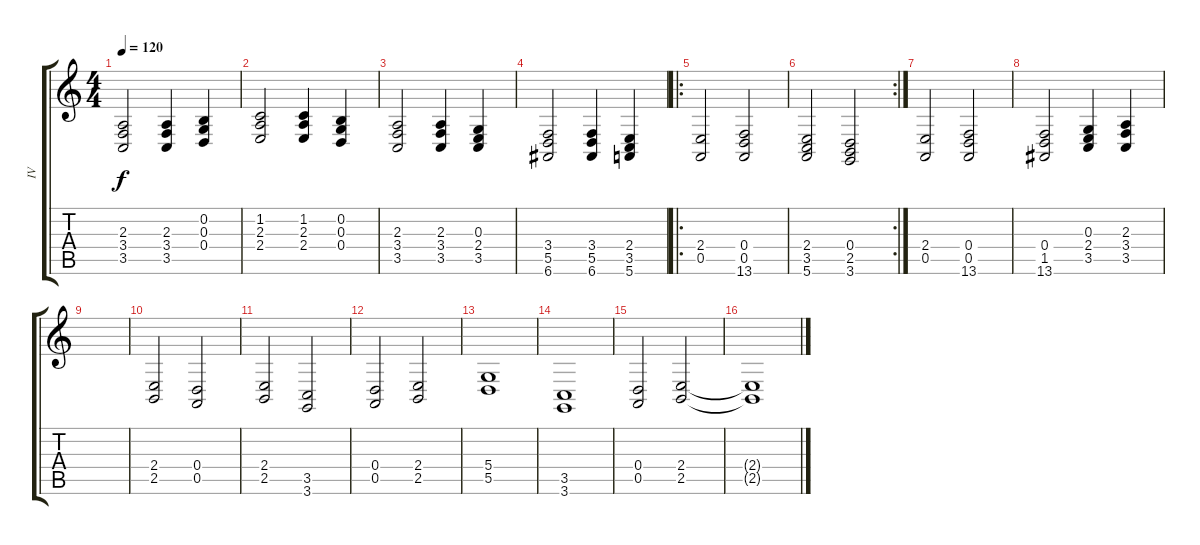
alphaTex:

\track ("IV" "IV") {instrument tremolostrings}
\staff {score tabs}
\tuning (E4 B3 G3 D3 A2 E2) {hide}
\ts (4 4)
\tempo 120
\clef g2
\ks c
(2.3 3.4 3.5).2{dy f} (2.3 3.4 3.5).4 (0.2 0.3 0.4).4 |
(1.2 2.3 2.4).2 (1.2 2.3 2.4).4 (0.2 0.3 0.4).4 |
(2.3 3.4 3.5).2 (2.3 3.4 3.5).4 (0.3 2.4 3.5).4 |
(3.4 5.5 6.6).2 (3.4 5.5 6.6).4 (2.4 3.5 5.6).4 |
\ro
(2.4 0.5).2 (0.4 0.5 13.6).2 |
\rc 2
(2.4 3.5 5.6).2 (0.4 2.5 3.6).2 |
(2.4 0.5).2 (0.4 0.5 13.6).2 |
(0.4 1.5 13.6).2 (0.3 2.4 3.5).4 (2.3 3.4 3.5).4 |
|
(2.4 2.5).2 (0.4 0.5).2 |
(2.4 2.5).2 (3.5 3.6).2 |
(0.4 0.5).2 (2.4 2.5).2 |
(5.4 5.5).1 |
(3.5 3.6).1 |
(0.4 0.5).2 (2.4 2.5).2 |
(2.4{t} 2.5{t}).1
